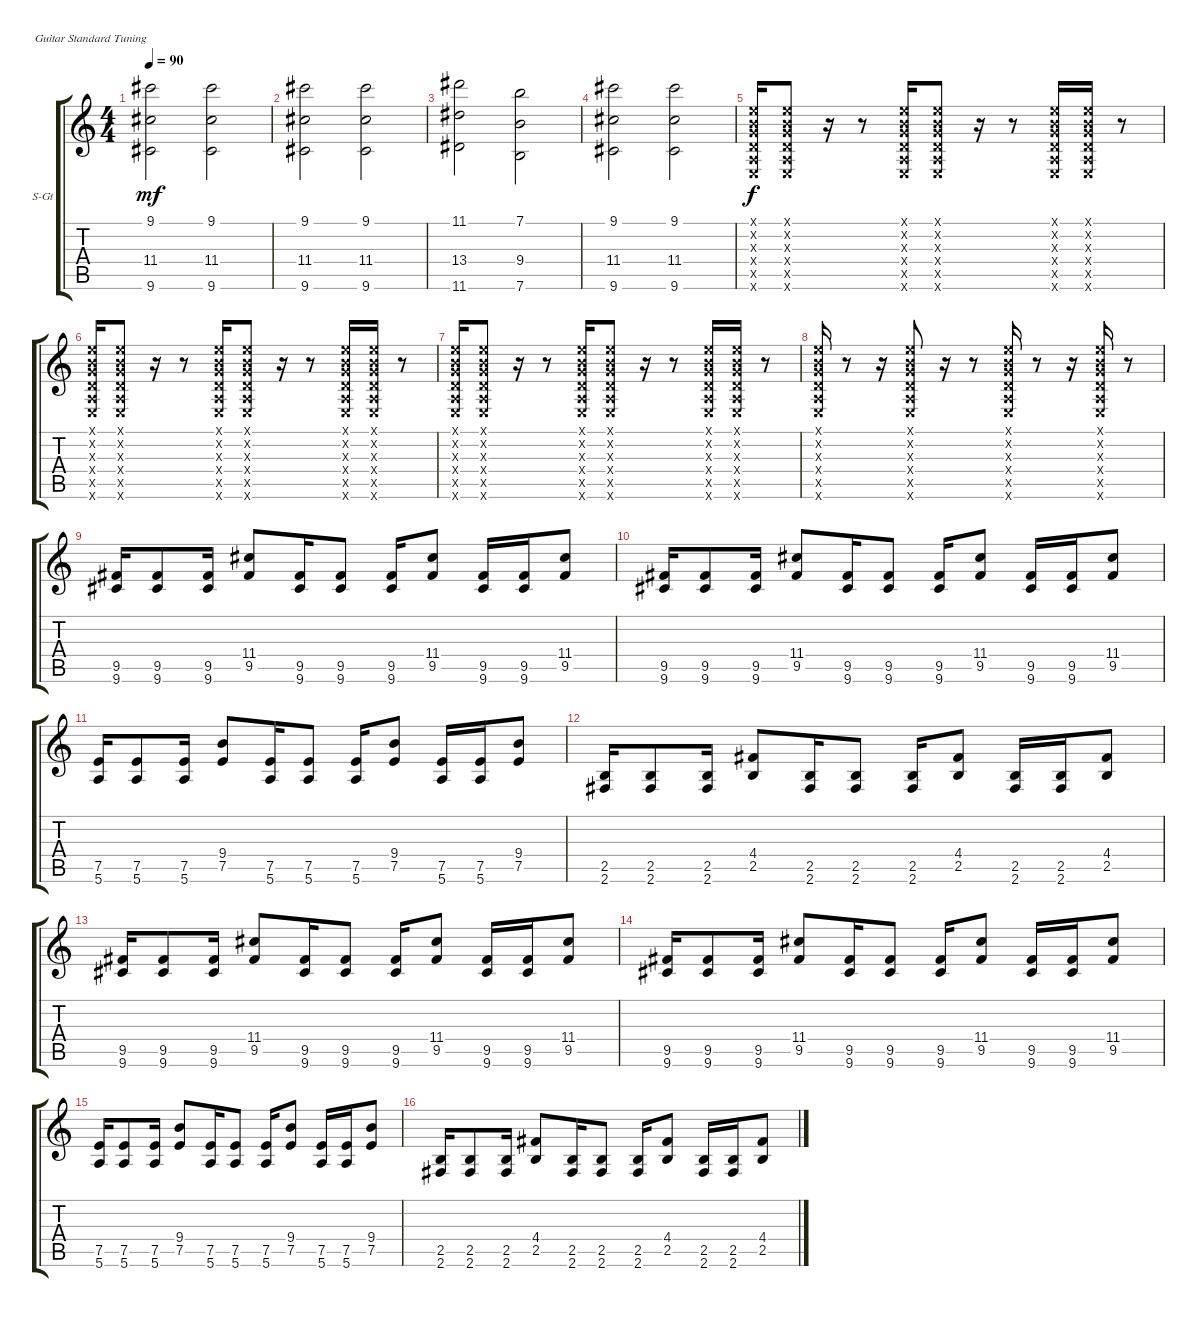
\bracketExtendMode groupsimilarinstruments
\firstSystemTrackNameOrientation horizontal
\otherSystemsTrackNameOrientation horizontal
\track ("guitar" "S-Gt") {instrument acousticguitarsteel}
\staff {score tabs}
\tuning (E4 B3 G3 D3 A2 E2)
\ts (4 4)
\beaming (8 2 2 2 2)
\tempo 90
\clef g2
\scale
0.421045
\ks c
(9.6 11.4 9.1).2{dy mf instrument acousticguitarsteel} (9.6 11.4 9.1).2 |
\scale
0.272565 (9.6 11.4 9.1).2 (9.6 11.4 9.1).2 |
\scale
0.306413 (11.6 13.4 11.1).2 (7.6 9.4 7.1).2 |
(9.6 11.4 9.1).2 (9.6 9.1 11.4).2 |
(0.6{x} 0.5{x} 0.4{x} 0.3{x} 0.2{x} 0.1{x}).16{dy f} (0.6{x} 0.5{x} 0.4{x} 0.3{x} 0.2{x} 0.1{x}).8 r.16 r.8 (0.6{x} 0.5{x} 0.4{x} 0.3{x} 0.2{x} 0.1{x}).16 (0.6{x} 0.5{x} 0.4{x} 0.3{x} 0.2{x} 0.1{x}).8 r.16 r.8 (0.6{x} 0.5{x} 0.4{x} 0.3{x} 0.2{x} 0.1{x}).16 (0.6{x} 0.5{x} 0.4{x} 0.3{x} 0.2{x} 0.1{x}).16 r.8 |
(0.6{x} 0.5{x} 0.4{x} 0.3{x} 0.2{x} 0.1{x}).16 (0.6{x} 0.5{x} 0.4{x} 0.3{x} 0.2{x} 0.1{x}).8 r.16 r.8 (0.6{x} 0.5{x} 0.4{x} 0.3{x} 0.2{x} 0.1{x}).16 (0.6{x} 0.5{x} 0.4{x} 0.3{x} 0.2{x} 0.1{x}).8 r.16 r.8 (0.6{x} 0.5{x} 0.4{x} 0.3{x} 0.2{x} 0.1{x}).16 (0.6{x} 0.5{x} 0.4{x} 0.3{x} 0.2{x} 0.1{x}).16 r.8 |
(0.6{x} 0.5{x} 0.4{x} 0.3{x} 0.2{x} 0.1{x}).16 (0.6{x} 0.5{x} 0.4{x} 0.3{x} 0.2{x} 0.1{x}).8 r.16 r.8 (0.6{x} 0.5{x} 0.4{x} 0.3{x} 0.2{x} 0.1{x}).16 (0.6{x} 0.5{x} 0.4{x} 0.3{x} 0.2{x} 0.1{x}).8 r.16 r.8 (0.6{x} 0.5{x} 0.4{x} 0.3{x} 0.2{x} 0.1{x}).16 (0.6{x} 0.5{x} 0.4{x} 0.3{x} 0.2{x} 0.1{x}).16 r.8 |
(0.6{x} 0.5{x} 0.4{x} 0.3{x} 0.2{x} 0.1{x}).16 r.8 r.16 (0.6{x} 0.3{x} 0.4{x} 0.5{x} 0.1{x} 0.2{x}).8 r.16 r.8 (0.6{x} 0.5{x} 0.4{x} 0.3{x} 0.2{x} 0.1{x}).16 r.8 r.16 (0.6{x} 0.5{x} 0.4{x} 0.3{x} 0.2{x} 0.1{x}).16 r.8 |
(9.5 9.6).16 (9.5 9.6).8 (9.5 9.6).16 (11.4 9.5).8 (9.5 9.6).16 (9.5 9.6).8 (9.5 9.6).16 (11.4 9.5).8 (9.5 9.6).16 (9.5 9.6).16 (11.4 9.5).8 |
(9.5 9.6).16 (9.5 9.6).8 (9.5 9.6).16 (11.4 9.5).8 (9.5 9.6).16 (9.5 9.6).8 (9.5 9.6).16 (11.4 9.5).8 (9.5 9.6).16 (9.5 9.6).16 (11.4 9.5).8 |
(7.5 5.6).16 (7.5 5.6).8 (7.5 5.6).16 (9.4 7.5).8 (7.5 5.6).16 (7.5 5.6).8 (7.5 5.6).16 (9.4 7.5).8 (7.5 5.6).16 (7.5 5.6).16 (9.4 7.5).8 |
(2.5 2.6).16 (2.5 2.6).8 (2.5 2.6).16 (4.4 2.5).8 (2.5 2.6).16 (2.5 2.6).8 (2.5 2.6).16 (4.4 2.5).8 (2.5 2.6).16 (2.5 2.6).16 (4.4 2.5).8 |
(9.5 9.6).16 (9.5 9.6).8 (9.5 9.6).16 (11.4 9.5).8 (9.5 9.6).16 (9.5 9.6).8 (9.5 9.6).16 (11.4 9.5).8 (9.5 9.6).16 (9.5 9.6).16 (11.4 9.5).8 |
(9.5 9.6).16 (9.5 9.6).8 (9.5 9.6).16 (11.4 9.5).8 (9.5 9.6).16 (9.5 9.6).8 (9.5 9.6).16 (11.4 9.5).8 (9.5 9.6).16 (9.5 9.6).16 (11.4 9.5).8 |
(7.5 5.6).16 (7.5 5.6).8 (7.5 5.6).16 (9.4 7.5).8 (7.5 5.6).16 (7.5 5.6).8 (7.5 5.6).16 (9.4 7.5).8 (7.5 5.6).16 (7.5 5.6).16 (9.4 7.5).8 |
(2.5 2.6).16 (2.5 2.6).8 (2.5 2.6).16 (4.4 2.5).8 (2.5 2.6).16 (2.5 2.6).8 (2.5 2.6).16 (4.4 2.5).8 (2.5 2.6).16 (2.5 2.6).16 (4.4 2.5).8
